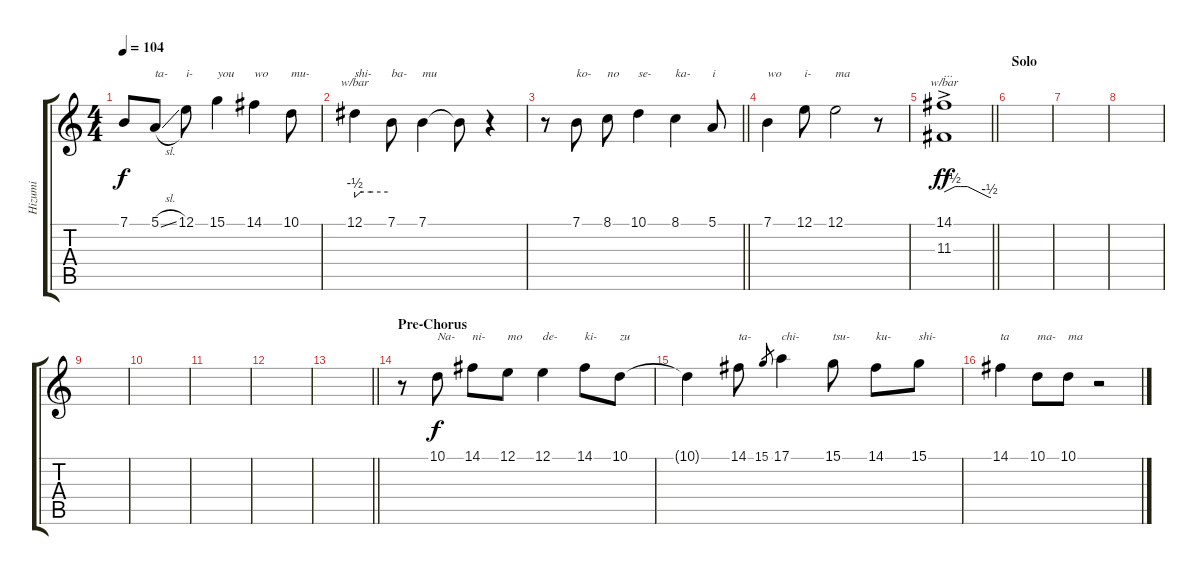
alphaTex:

\track ("Hizumi" "Hizumi") {instrument brightacousticpiano}
\staff {score tabs}
\tuning (E4 B3 G3 D3 A2 E2) {hide}
\ts (4 4)
\tempo 104
\clef g2
\ks c
7.1{t}.8{dy f} 5.1{sl}.8{txt "ta-"} 12.1.8{txt "i-"} 15.1.4{txt "you"} 14.1.4{txt "wo"} 10.1.8{txt "mu-"} |
12.1.4{tbe (custom default 0 -2 11 0 14 0 30 0 60 0) txt "shi-"} 7.1.8{txt "ba-"} 7.1.4{txt "mu"} 7.1{t}.8 r.4 |
\barLineRight lightlight
r.8 7.1.8{txt "ko-"} 8.1.8{txt "no"} 10.1.4{txt "se-"} 8.1.4{txt "ka-"} 5.1.8{txt "i"} |
\section ("" "")
7.1.4{txt "wo"} 12.1.8{txt "i-"} 12.1.2{txt "ma"} r.8 |
\barLineRight lightlight
(14.1{ac} 11.3).1{tbe (custom default 0 0 14 2 18 2 21 2 30 2 58 -2 60 -2) txt "..." dy ff} |
\section ("" "Solo")
|
|
|
|
|
|
|
\barLineRight lightlight
|
\section ("" "Pre-Chorus")
r.8 10.1.8{txt "Na-" dy f} 14.1.8{txt "ni-"} 12.1.8{txt "mo"} 12.1.4{txt "de-"} 14.1.8{txt "ki-"} 10.1.8{txt "zu"} |
10.1{t}.4 14.1.8{txt "ta-"} 15.1.8{gr} 17.1.4{txt "chi-"} 15.1.8{txt "tsu-"} 14.1.8{txt "ku-"} 15.1.8{txt "shi-"} |
14.1.4{txt "ta"} 10.1.8{txt "ma-"} 10.1.8{txt "ma"} r.2
